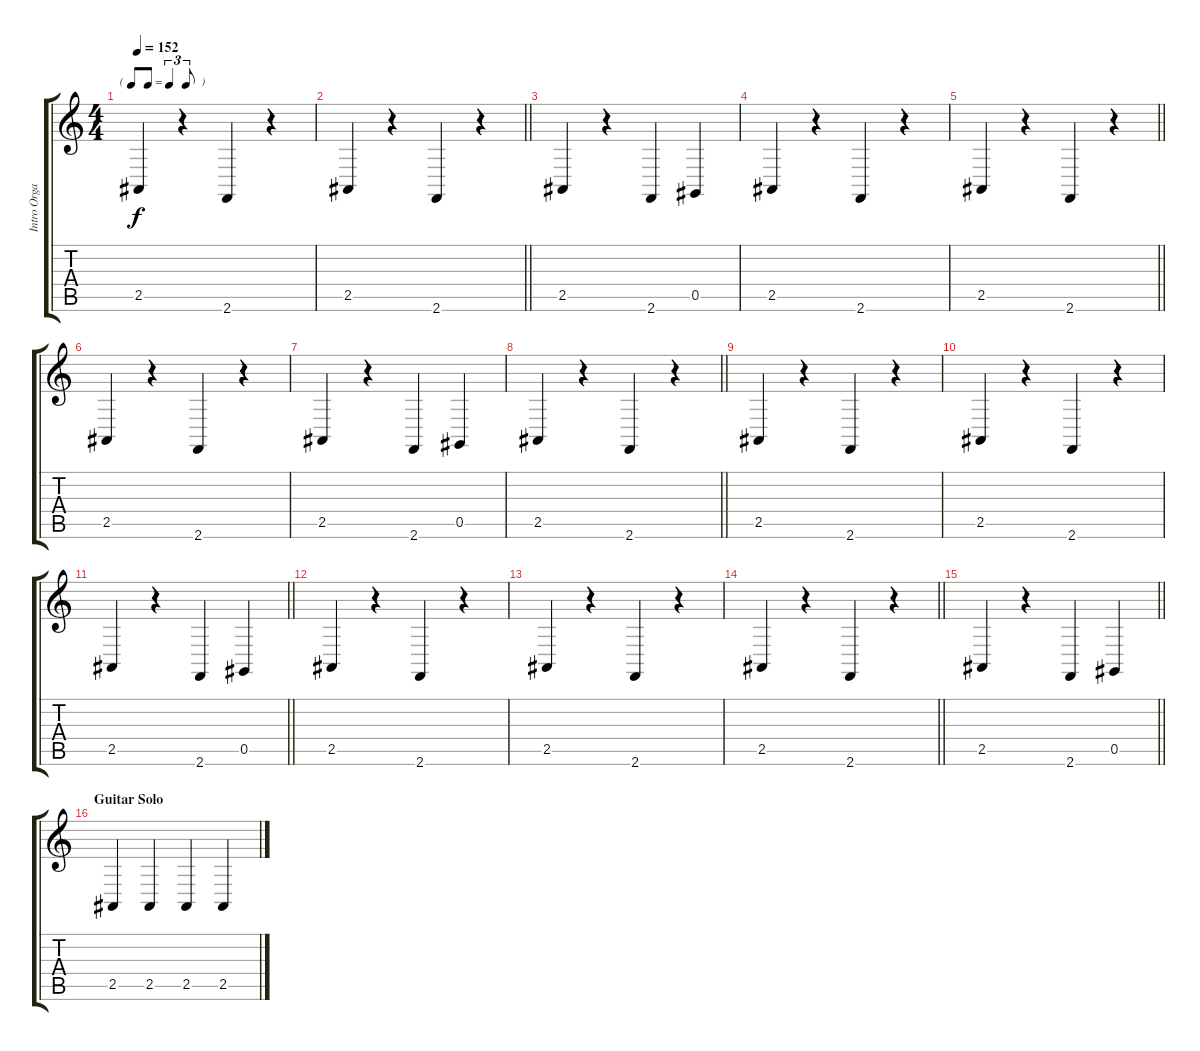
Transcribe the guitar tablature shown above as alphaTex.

\track ("Intro Organ + Bass" "Intro Orga") {instrument churchorgan}
\staff {score tabs}
\tuning (Eb4 Bb3 Gb3 Db3 Ab2 Eb2) {hide}
\ts (4 4)
\tf triplet8th
\tempo 152
\clef g2
\ks c
2.5.4{dy f} r.4 2.6.4 r.4 |
\barLineRight lightlight
2.5.4 r.4 2.6.4 r.4 |
2.5.4 r.4 2.6.4 0.5.4 |
2.5.4 r.4 2.6.4 r.4 |
\barLineRight lightlight
2.5.4 r.4 2.6.4 r.4 |
2.5.4 r.4 2.6.4 r.4 |
2.5.4 r.4 2.6.4 0.5.4 |
\barLineRight lightlight
2.5.4 r.4 2.6.4 r.4 |
2.5.4 r.4 2.6.4 r.4 |
2.5.4 r.4 2.6.4 r.4 |
\barLineRight lightlight
2.5.4 r.4 2.6.4 0.5.4 |
2.5.4 r.4 2.6.4 r.4 |
2.5.4 r.4 2.6.4 r.4 |
\barLineRight lightlight
2.5.4 r.4 2.6.4 r.4 |
\barLineRight lightlight
2.5.4 r.4 2.6.4 0.5.4 |
\section ("" "Guitar Solo")
2.5.4 2.5.4 2.5.4 2.5.4
